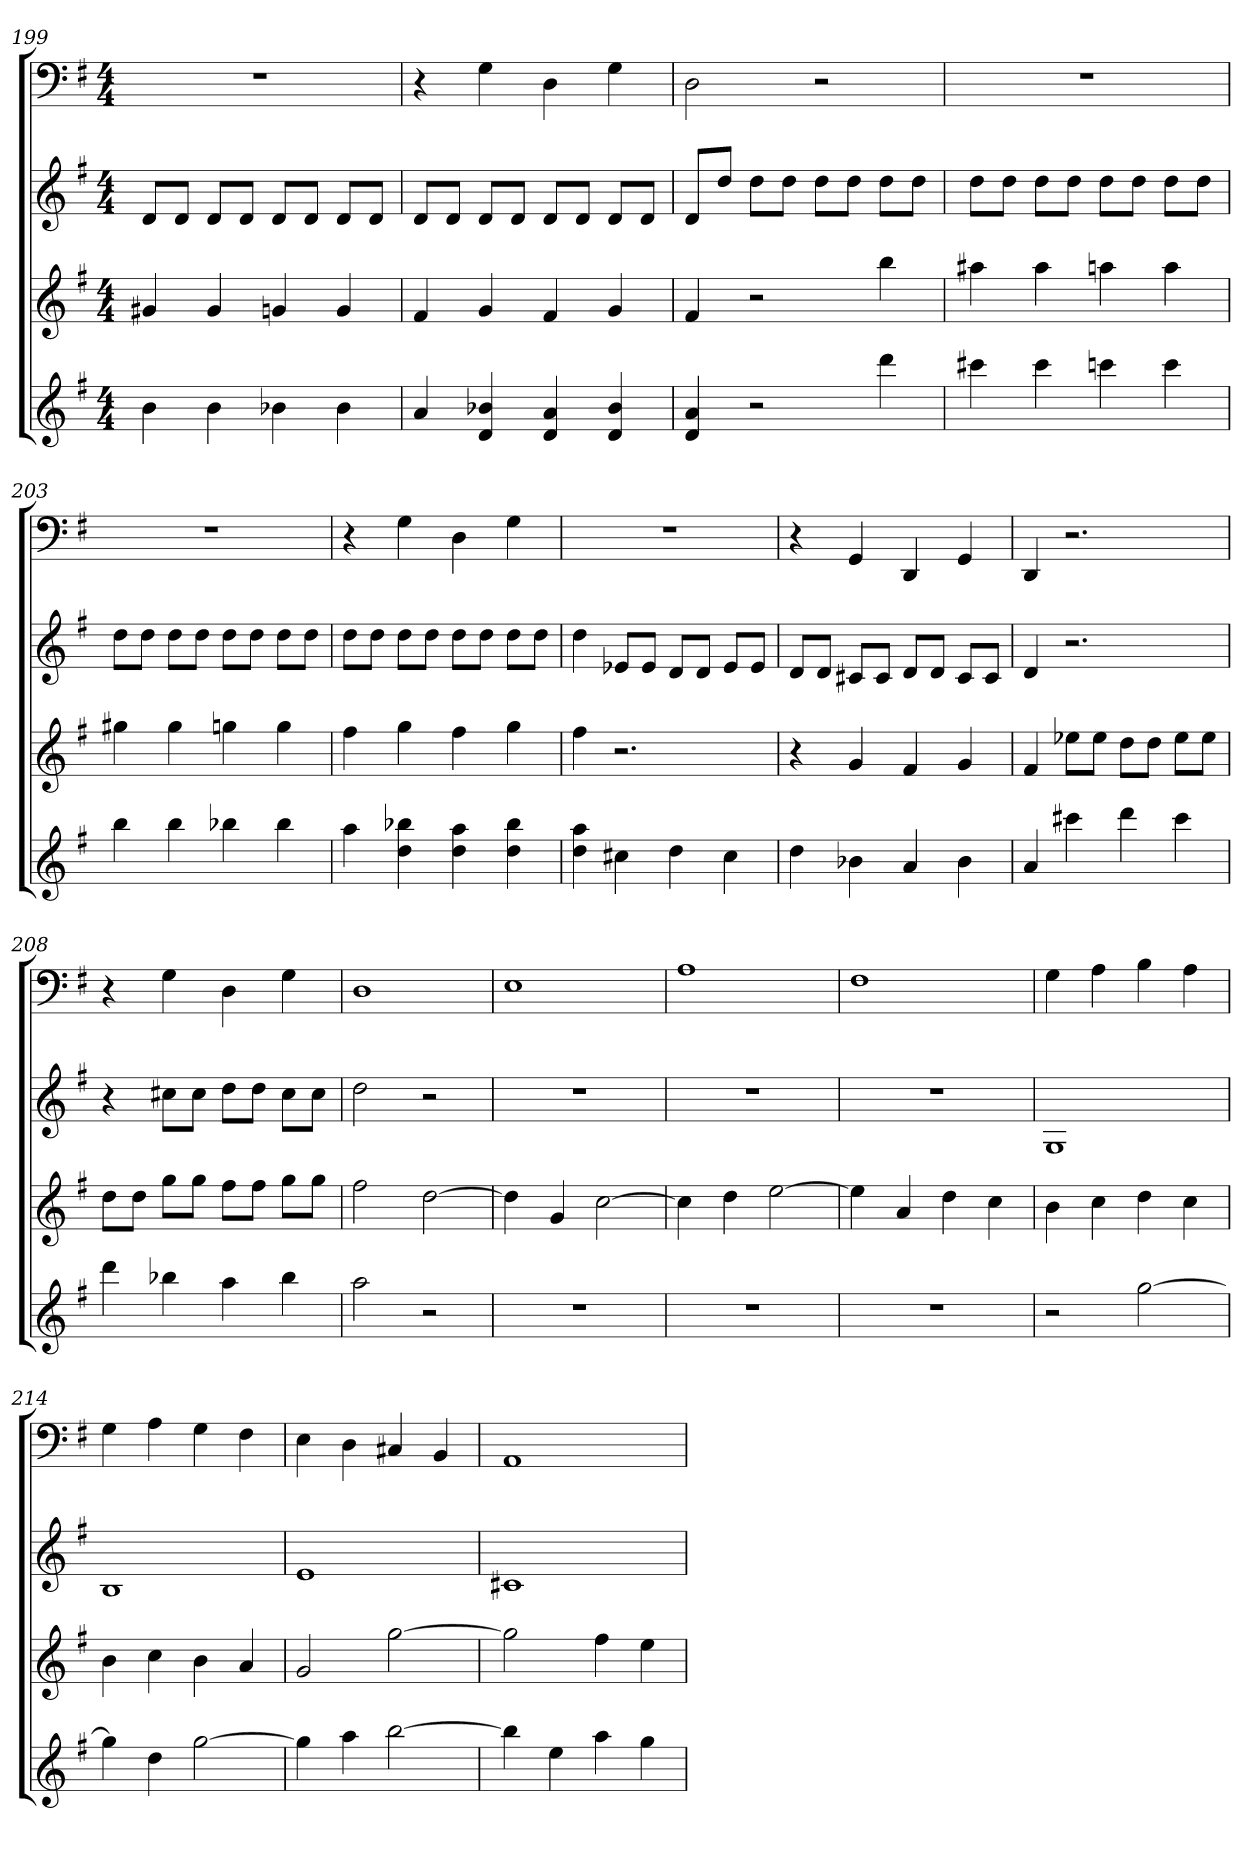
**kern	**kern	**kern	**kern
*part4	*part3	*part2	*part1
*staff4	*staff3	*staff2	*staff1
*k[f#]	*k[f#]	*k[f#]	*k[f#]
*G:	*G:	*G:	*G:
*M4/4	*M4/4	*M4/4	*M4/4
=199	=199	=199	=199
4b	4g#X	8dL	1r
.	.	8dJ	.
4b	4g#	8dL	.
.	.	8dJ	.
4b-X	4gn	8dL	.
.	.	8dJ	.
4b-	4g	8dL	.
.	.	8dJ	.
=200	=200	=200	=200
4a	4f#	8dL	4r
.	.	8dJ	.
4d 4b-X	4g	8dL	4G
.	.	8dJ	.
4d 4a	4f#	8dL	4D
.	.	8dJ	.
4d 4b-	4g	8dL	4G
.	.	8dJ	.
=201	=201	=201	=201
4d 4a	4f#	8dL	2D
.	.	8ddJ	.
2r	2r	8ddL	.
.	.	8ddJ	.
.	.	8ddL	2r
.	.	8ddJ	.
4ddd	4bb	8ddL	.
.	.	8ddJ	.
=202	=202	=202	=202
4ccc#X	4aa#X	8ddL	1r
.	.	8ddJ	.
4ccc#	4aa#	8ddL	.
.	.	8ddJ	.
4cccn	4aan	8ddL	.
.	.	8ddJ	.
4ccc	4aa	8ddL	.
.	.	8ddJ	.
=203	=203	=203	=203
4bb	4gg#X	8ddL	1r
.	.	8ddJ	.
4bb	4gg#	8ddL	.
.	.	8ddJ	.
4bb-X	4ggn	8ddL	.
.	.	8ddJ	.
4bb-	4gg	8ddL	.
.	.	8ddJ	.
=204	=204	=204	=204
4aa	4ff#	8ddL	4r
.	.	8ddJ	.
4dd 4bb-X	4gg	8ddL	4G
.	.	8ddJ	.
4dd 4aa	4ff#	8ddL	4D
.	.	8ddJ	.
4dd 4bb-	4gg	8ddL	4G
.	.	8ddJ	.
=205	=205	=205	=205
4dd 4aa	4ff#	4dd	1r
4cc#X	2.r	8e-XL	.
.	.	8e-J	.
4dd	.	8dL	.
.	.	8dJ	.
4cc#	.	8e-L	.
.	.	8e-J	.
=206	=206	=206	=206
4dd	4r	8dL	4r
.	.	8dJ	.
4b-X	4g	8c#XL	4GG
.	.	8c#J	.
4a	4f#	8dL	4DD
.	.	8dJ	.
4b-	4g	8c#L	4GG
.	.	8c#J	.
=207	=207	=207	=207
4a	4f#	4d	4DD
4ccc#X	8ee-XL	2.r	2.r
.	8ee-J	.	.
4ddd	8ddL	.	.
.	8ddJ	.	.
4ccc#	8ee-L	.	.
.	8ee-J	.	.
=208	=208	=208	=208
4ddd	8ddL	4r	4r
.	8ddJ	.	.
4bb-X	8ggL	8cc#XL	4G
.	8ggJ	8cc#J	.
4aa	8ff#L	8ddL	4D
.	8ff#J	8ddJ	.
4bb-	8ggL	8cc#L	4G
.	8ggJ	8cc#J	.
=209	=209	=209	=209
2aa	2ff#	2dd	1D
2r	[2dd	2r	.
=210	=210	=210	=210
1r	4dd]	1r	1E
.	4g	.	.
.	[2cc	.	.
=211	=211	=211	=211
1r	4cc]	1r	1A
.	4dd	.	.
.	[2ee	.	.
=212	=212	=212	=212
1r	4ee]	1r	1F#
.	4a	.	.
.	4dd	.	.
.	4cc	.	.
=213	=213	=213	=213
2r	4b	1G	4G
.	4cc	.	4A
[2gg	4dd	.	4B
.	4cc	.	4A
=214	=214	=214	=214
4gg]	4b	1B	4G
4dd	4cc	.	4A
[2gg	4b	.	4G
.	4a	.	4F#
=215	=215	=215	=215
4gg]	2g	1e	4E
4aa	.	.	4D
[2bb	[2gg	.	4C#X
.	.	.	4BB
=216	=216	=216	=216
4bb]	2gg]	1c#X	1AA
4ee	.	.	.
4aa	4ff#	.	.
4gg	4ee	.	.
=	=	=	=
*-	*-	*-	*-
